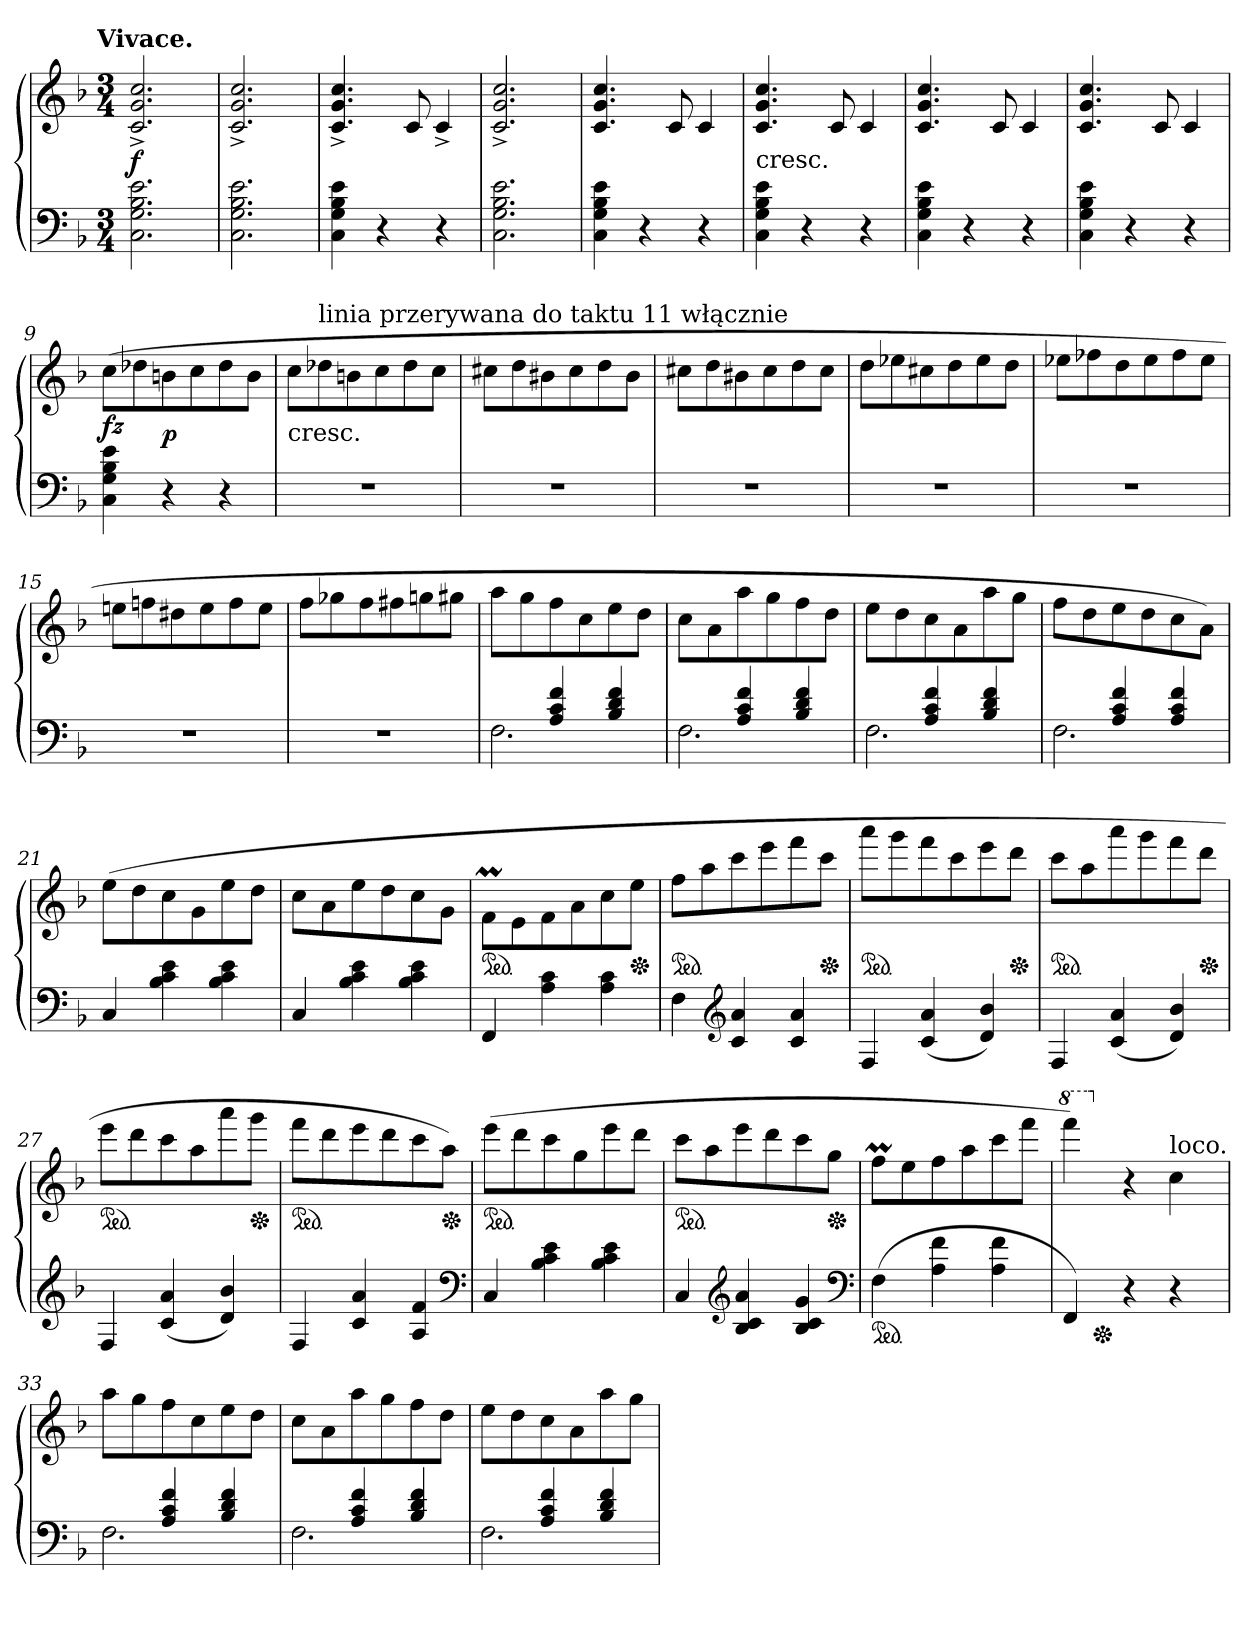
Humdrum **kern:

**kern	**kern	**dynam
*part1	*part1	*part1
*staff2	*staff1	*staff1/2
*clefF4	*clefG2	*
*k[b-]	*k[b-]	*
!!LO:TX:omd:t=Vivace.
*M3/4	*M3/4	*
=1	=1	=1
2.C 2.G 2.B- 2.e	2.c^ 2.g^ 2.cc^	f
=2	=2	=2
2.C 2.G 2.B- 2.e	2.c^ 2.g^ 2.cc^	.
=3	=3	=3
4C 4G 4B- 4e	4.c^ 4.g^ 4.cc^	.
4r	.	.
.	8c	.
4r	4c^	.
=4	=4	=4
2.C 2.G 2.B- 2.e	2.c^ 2.g^ 2.cc^	.
=5	=5	=5
4C 4G 4B- 4e	4.c 4.g 4.cc	.
4r	.	.
.	8c	.
4r	4c	.
=6	=6	=6
!	!LO:TX:c:t=cresc.	!
4C 4G 4B- 4e	4.c 4.g 4.cc	.
4r	.	.
.	8c	.
4r	4c	.
=7	=7	=7
4C 4G 4B- 4e	4.c 4.g 4.cc	.
4r	.	.
.	8c	.
4r	4c	.
=8	=8	=8
4C 4G 4B- 4e	4.c 4.g 4.cc	.
4r	.	.
.	8c	.
4r	4c	.
=9	=9	=9
4C 4G 4B- 4e	(>8ccL	fz
.	8dd-X	.
4r	8bn	p
.	8cc	.
4r	8dd-	.
.	8bJ	.
=10	=10	=10
!	!LO:TX:c:t=cresc.	!
2.rF	8ccL	.
!	!LO:TX:a:t=linia przerywana do taktu 11 włącznie	!
.	8dd-X	.
.	8bn	.
.	8cc	.
.	8dd-	.
.	8ccJ	.
=11	=11	=11
2.rF	8cc#XL	.
.	8dd	.
.	8b#X	.
.	8cc#	.
.	8dd	.
.	8b#J	.
=12	=12	=12
2.rF	8cc#XL	.
.	8dd	.
.	8b#X	.
.	8cc#	.
.	8dd	.
.	8cc#J	.
=13	=13	=13
2.rF	8ddL	.
.	8ee-X	.
.	8cc#X	.
.	8dd	.
.	8ee-	.
.	8ddJ	.
=14	=14	=14
2.rF	8ee-XL	.
.	8ff-X	.
.	8dd	.
.	8ee-	.
.	8ff-	.
.	8ee-J	.
=15	=15	=15
2.rF	8eenL	.
.	8ffn	.
.	8dd#X	.
.	8ee	.
.	8ff	.
.	8eeJ	.
=16	=16	=16
2.rF	8ffL	.
.	8gg-X	.
.	8ff	.
.	8ff#X	.
.	8ggn	.
.	8gg#XJ	.
=17	=17	=17
*^	*	*
4ryy	2.F	8aaL	.
.	.	8gg	.
4A 4c 4f	.	8ff	.
.	.	8cc	.
4B- 4d 4f	.	8ee	.
.	.	8ddJ	.
=18	=18	=18	=18
4ryy	2.F	8ccL	.
.	.	8a	.
4A 4c 4f	.	8aa	.
.	.	8gg	.
4B- 4d 4f	.	8ff	.
.	.	8ddJ	.
=19	=19	=19	=19
4ryy	2.F	8eeL	.
.	.	8dd	.
4A 4c 4f	.	8cc	.
.	.	8a	.
4B- 4d 4f	.	8aa	.
.	.	8ggJ	.
=20	=20	=20	=20
4ryy	2.F	8ffL	.
.	.	8dd	.
4A 4c 4f	.	8ee	.
.	.	8dd	.
4A 4c 4f	.	8cc	.
.	.	8aJ)	.
*v	*v	*	*
=21	=21	=21
4C/	(8eeL	.
.	8dd	.
4B- 4c 4e	8cc	.
.	8g	.
4B- 4c 4e	8ee	.
.	8ddJ	.
=22	=22	=22
4C/	8ccL	.
.	8a	.
4B- 4c 4e	8ee	.
.	8dd	.
4B- 4c 4e	8cc	.
.	8gJ	.
=23	=23	=23
*	*ped	*
4FF	8fM\L	.
.	8e	.
4A 4c	8f	.
.	8a	.
4A 4c	8cc	.
*	*Xped	*
.	8eeJ	.
=24	=24	=24
*	*ped	*
4F	8ffL	.
.	8aa	.
*clefG2	*	*
4c 4a	8ccc	.
.	8eee	.
4c 4a	8fff	.
*	*Xped	*
.	8cccJ	.
=25	=25	=25
*	*ped	*
4F	8aaaL	.
.	8ggg	.
(4c 4a	8fff	.
.	8ccc	.
4d 4b-)	8eee	.
*	*Xped	*
.	8dddJ	.
=26	=26	=26
*	*ped	*
4F	8cccL	.
.	8aa	.
(4c 4a	8aaa	.
.	8ggg	.
4d 4b-)	8fff	.
*	*Xped	*
.	8dddJ	.
=27	=27	=27
*	*ped	*
4F	8eeeL	.
.	8ddd	.
(4c 4a	8ccc	.
.	8aa	.
4d 4b-)	8aaa	.
*	*Xped	*
.	8gggJ	.
=28	=28	=28
*	*ped	*
4F	8fffL	.
.	8ddd	.
4c 4a	8eee	.
.	8ddd	.
4A 4f	8ccc	.
*	*Xped	*
.	8aaJ)	.
*clefF4	*	*
=29	=29	=29
*	*ped	*
4C/	(8eeeL	.
.	8ddd	.
4B- 4c 4e	8ccc	.
.	8gg	.
4B- 4c 4e	8eee	.
.	8dddJ	.
=30	=30	=30
*	*ped	*
4C/	8cccL	.
.	8aa	.
*clefG2	*	*
4B- 4c 4a	8eee	.
.	8ddd	.
4B- 4c 4g	8ccc	.
*	*Xped	*
.	8ggJ	.
*clefF4	*	*
=31	=31	=31
*ped	*	*
(>4F	8ffM\L	.
.	8ee	.
4A 4f	8ff	.
.	8aa	.
4A 4f	8ccc	.
.	8fffJ	.
=32	=32	=32
*	*8va	*
*	*^	*
4FF)	4ffff)	8ryy	.
*Xped	*	*	*
.	.	2ryy	.
*	*X8va	*	*
4r	4r	.	.
!	!LO:TX:a:t=loco.	!	!
4r	4cc	.	.
.	.	8ryy	.
*	*v	*v	*
=33	=33	=33
*^	*	*
4ryy	2.F	8aaL	.
.	.	8gg	.
4A 4c 4f	.	8ff	.
.	.	8cc	.
4B- 4d 4f	.	8ee	.
.	.	8ddJ	.
=34	=34	=34	=34
4ryy	2.F	8ccL	.
.	.	8a	.
4A 4c 4f	.	8aa	.
.	.	8gg	.
4B- 4d 4f	.	8ff	.
.	.	8ddJ	.
=35	=35	=35	=35
4ryy	2.F	8eeL	.
.	.	8dd	.
4A 4c 4f	.	8cc	.
.	.	8a	.
4B- 4d 4f	.	8aa	.
.	.	8ggJ	.
*v	*v	*	*
=	=	=
*-	*-	*-
